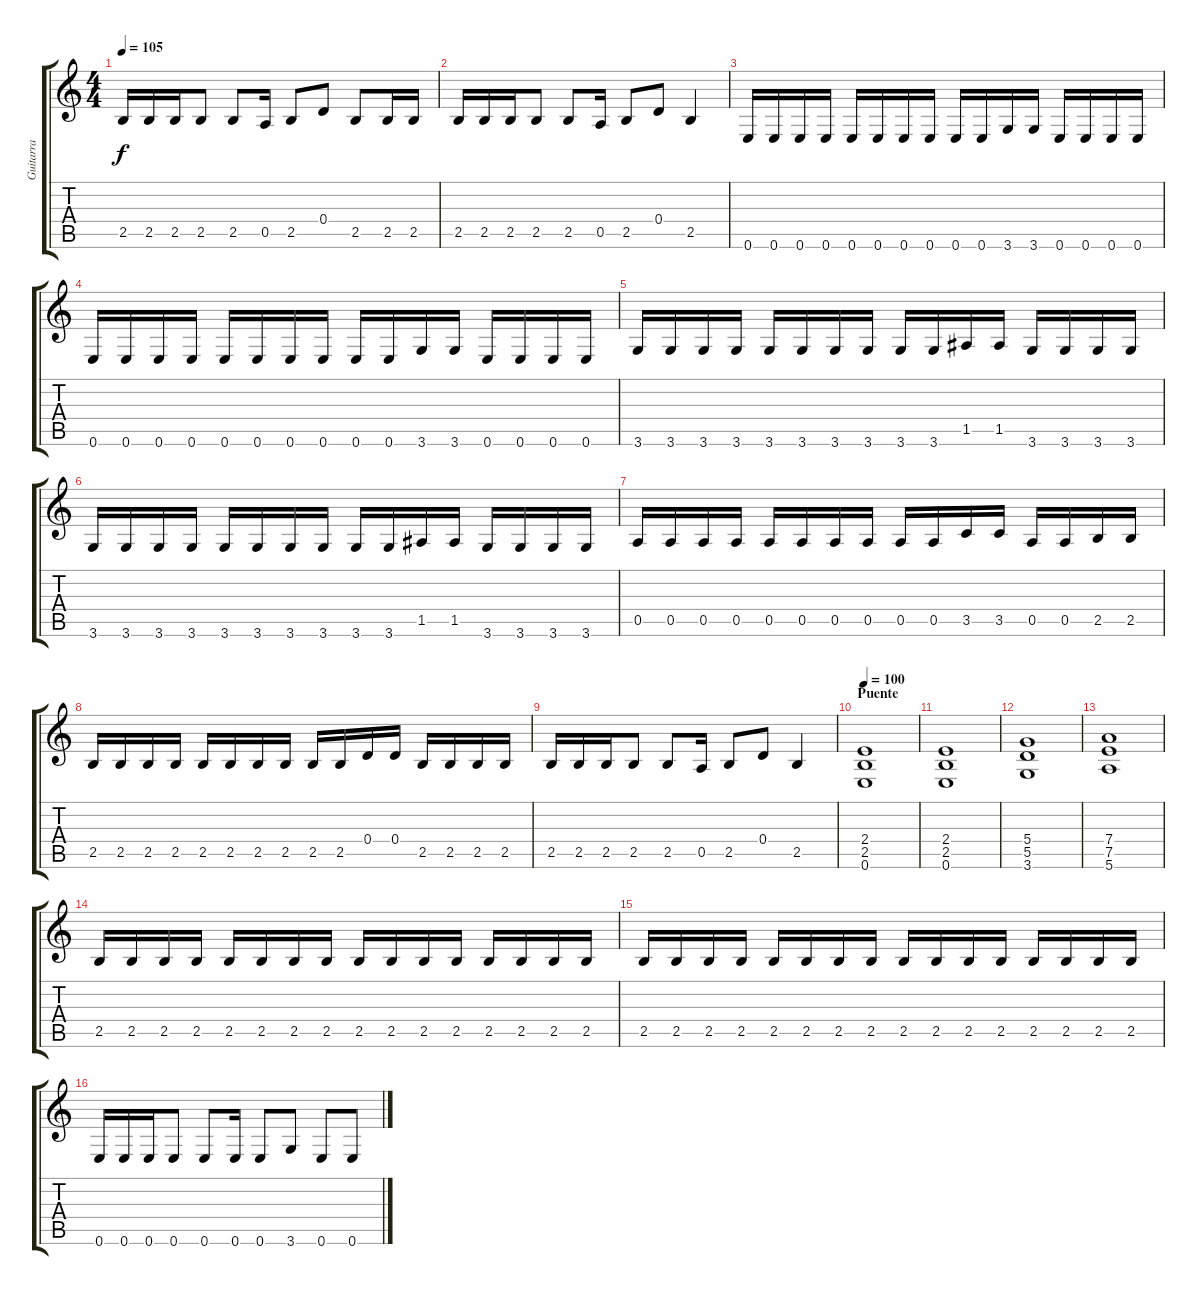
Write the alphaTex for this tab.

\track ("Guitarra" "Guitarra") {instrument overdrivenguitar}
\staff {score tabs}
\tuning (E4 B3 G3 D3 A2 E2) {hide}
\ts (4 4)
\tempo 105
\clef g2
\ks c
2.5.16{dy f} 2.5.16 2.5.16 2.5.8 2.5.8 0.5.16 2.5.8 0.4.8 2.5.8 2.5.16 2.5.16 |
2.5.16 2.5.16 2.5.16 2.5.8 2.5.8 0.5.16 2.5.8 0.4.8 2.5.4 |
0.6.16 0.6.16 0.6.16 0.6.16 0.6.16 0.6.16 0.6.16 0.6.16 0.6.16 0.6.16 3.6.16 3.6.16 0.6.16 0.6.16 0.6.16 0.6.16 |
0.6.16 0.6.16 0.6.16 0.6.16 0.6.16 0.6.16 0.6.16 0.6.16 0.6.16 0.6.16 3.6.16 3.6.16 0.6.16 0.6.16 0.6.16 0.6.16 |
3.6.16 3.6.16 3.6.16 3.6.16 3.6.16 3.6.16 3.6.16 3.6.16 3.6.16 3.6.16 1.5.16 1.5.16 3.6.16 3.6.16 3.6.16 3.6.16 |
3.6.16 3.6.16 3.6.16 3.6.16 3.6.16 3.6.16 3.6.16 3.6.16 3.6.16 3.6.16 1.5.16 1.5.16 3.6.16 3.6.16 3.6.16 3.6.16 |
0.5.16 0.5.16 0.5.16 0.5.16 0.5.16 0.5.16 0.5.16 0.5.16 0.5.16 0.5.16 3.5.16 3.5.16 0.5.16 0.5.16 2.5.16 2.5.16 |
2.5.16 2.5.16 2.5.16 2.5.16 2.5.16 2.5.16 2.5.16 2.5.16 2.5.16 2.5.16 0.4.16 0.4.16 2.5.16 2.5.16 2.5.16 2.5.16 |
2.5.16 2.5.16 2.5.16 2.5.8 2.5.8 0.5.16 2.5.8 0.4.8 2.5.4 |
\section ("" "Puente")
\tempo 100
(2.4 2.5 0.6).1 |
(2.4 2.5 0.6).1 |
(5.4 5.5 3.6).1 |
(7.4 7.5 5.6).1 |
2.5.16 2.5.16 2.5.16 2.5.16 2.5.16 2.5.16 2.5.16 2.5.16 2.5.16 2.5.16 2.5.16 2.5.16 2.5.16 2.5.16 2.5.16 2.5.16 |
2.5.16 2.5.16 2.5.16 2.5.16 2.5.16 2.5.16 2.5.16 2.5.16 2.5.16 2.5.16 2.5.16 2.5.16 2.5.16 2.5.16 2.5.16 2.5.16 |
0.6.16 0.6.16 0.6.16 0.6.8 0.6.8 0.6.16 0.6.8 3.6.8 0.6.8 0.6.8
